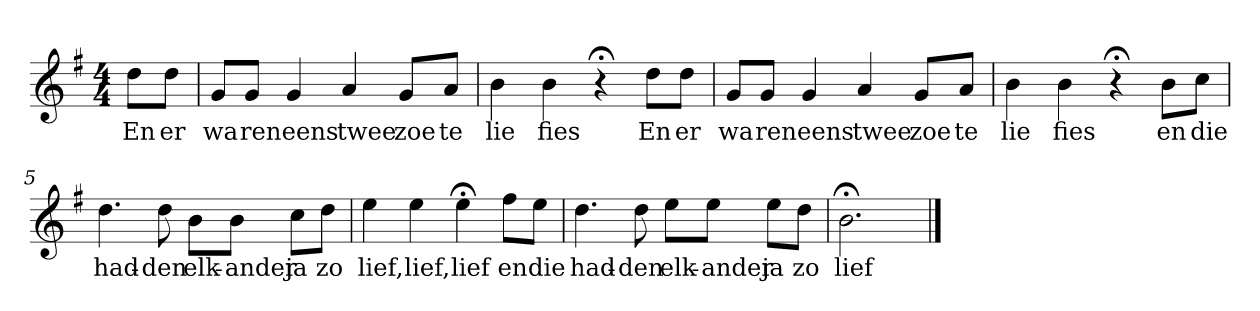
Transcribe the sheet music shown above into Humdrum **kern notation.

**kern	**text
*part1	*part1
*staff1	*staff1
*k[f#]	*
*G:	*
*M4/4	*
*MM120	*
=	=
8ddL	En
8ddJ	er
=1	=1
8gL	wa
8gJ	ren
4g	eens
4a	twee
8gL	zoe
8aJ	te
=2	=2
4b	lie
4b	fies
4r;<	.
8ddL	En
8ddJ	er
=3	=3
8gL	wa
8gJ	ren
4g	eens
4a	twee
8gL	zoe
8aJ	te
=4	=4
4b	lie
4b	fies
4r;<	.
8bL	en
8ccJ	die
=5	=5
4.dd	had-
8dd	-den
8bL	elk-
8bJ	-ander
8ccL	ja
8ddJ	zo
=6	=6
4ee	lief,
4ee	lief,
4ee;<	lief
8ff#L	en
8eeJ	die
=7	=7
4.dd	had-
8dd	-den
8eeL	elk-
8eeJ	-ander
8eeL	ja
8ddJ	zo
=8	=8
2.b;<	lief
==	==
*-	*-
